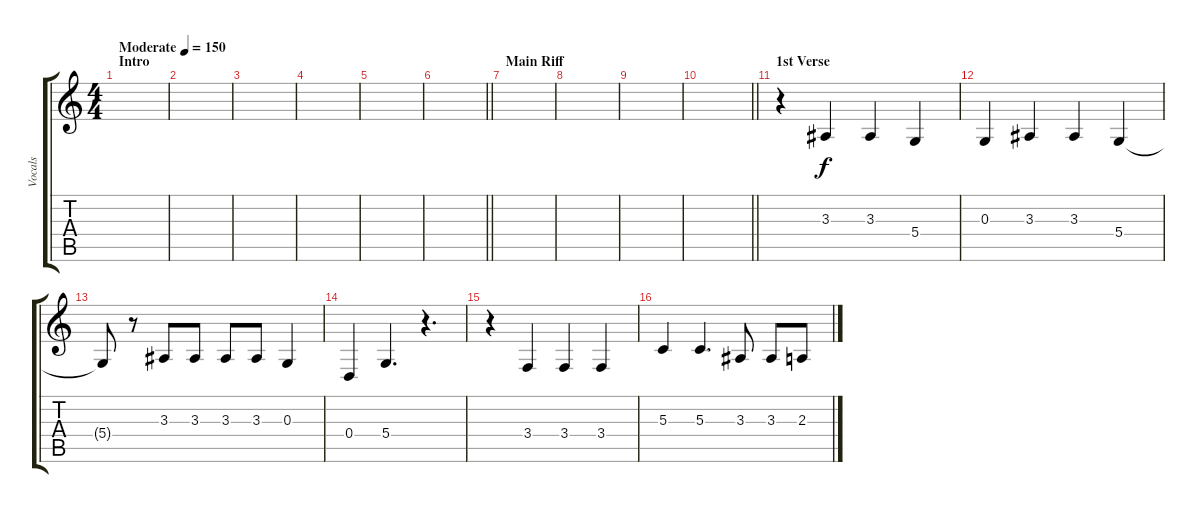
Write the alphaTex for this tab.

\track ("Vocals" "Vocals") {instrument bassoon}
\staff {score tabs}
\tuning (E4 B3 G3 D3 A2 E2) {hide}
\ts (4 4)
\section ("" "Intro")
\tempo (150 "Moderate")
\clef g2
\ks c
|
|
|
|
|
\barLineRight lightlight
|
\section ("" "Main Riff")
|
|
|
\barLineRight lightlight
|
\section ("" "1st Verse")
r.4 3.3.4 3.3.4 5.4.4 |
0.3.4 3.3.4 3.3.4 5.4.4 |
5.4{t}.8 r.8 3.3.8 3.3.8 3.3.8 3.3.8 0.3.4 |
0.4.4 5.4.4{d} r.4{d} |
r.4 3.4.4 3.4.4 3.4.4 |
5.3.4 5.3.4{d} 3.3.8 3.3.8 2.3.8
